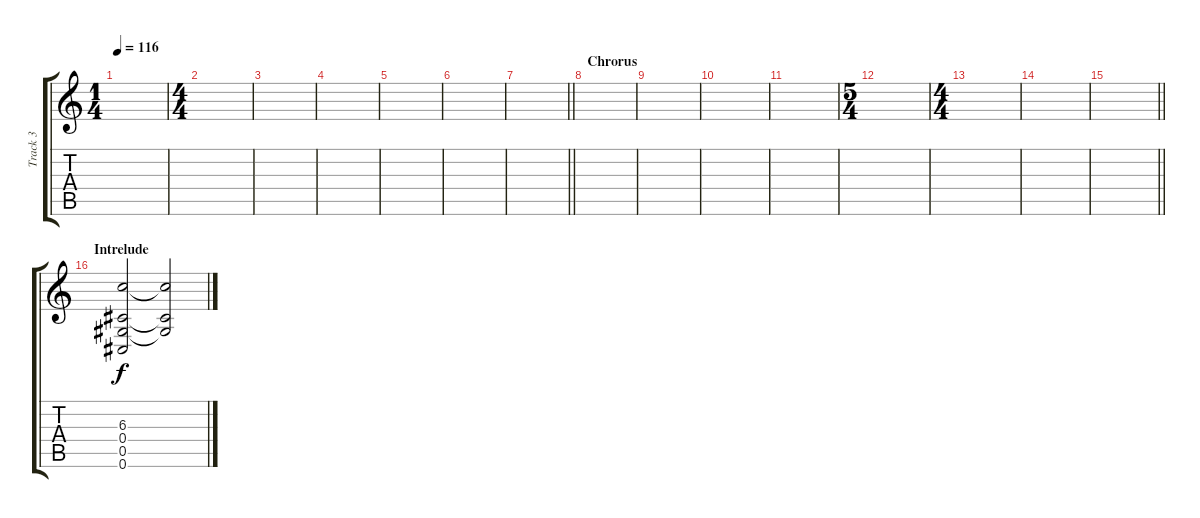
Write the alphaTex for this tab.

\track ("Track 3" "Track 3") {instrument distortionguitar}
\staff {score tabs}
\tuning (B3 Bb3 Gb3 Db3 Ab2 Db2) {hide}
\ts (1 4)
\tempo 116
\clef g2
\ks c
|
\ts (4 4)
|
|
|
|
|
\barLineRight lightlight
|
\section ("" "Chrorus")
|
|
|
|
\ts (5 4)
|
\ts (4 4)
|
|
\barLineRight lightlight
|
\section ("" "Intrelude")
(6.3 0.4 0.5 0.6).2{volume 0} (6.3{t} 0.4{t} 0.5{t}).2
